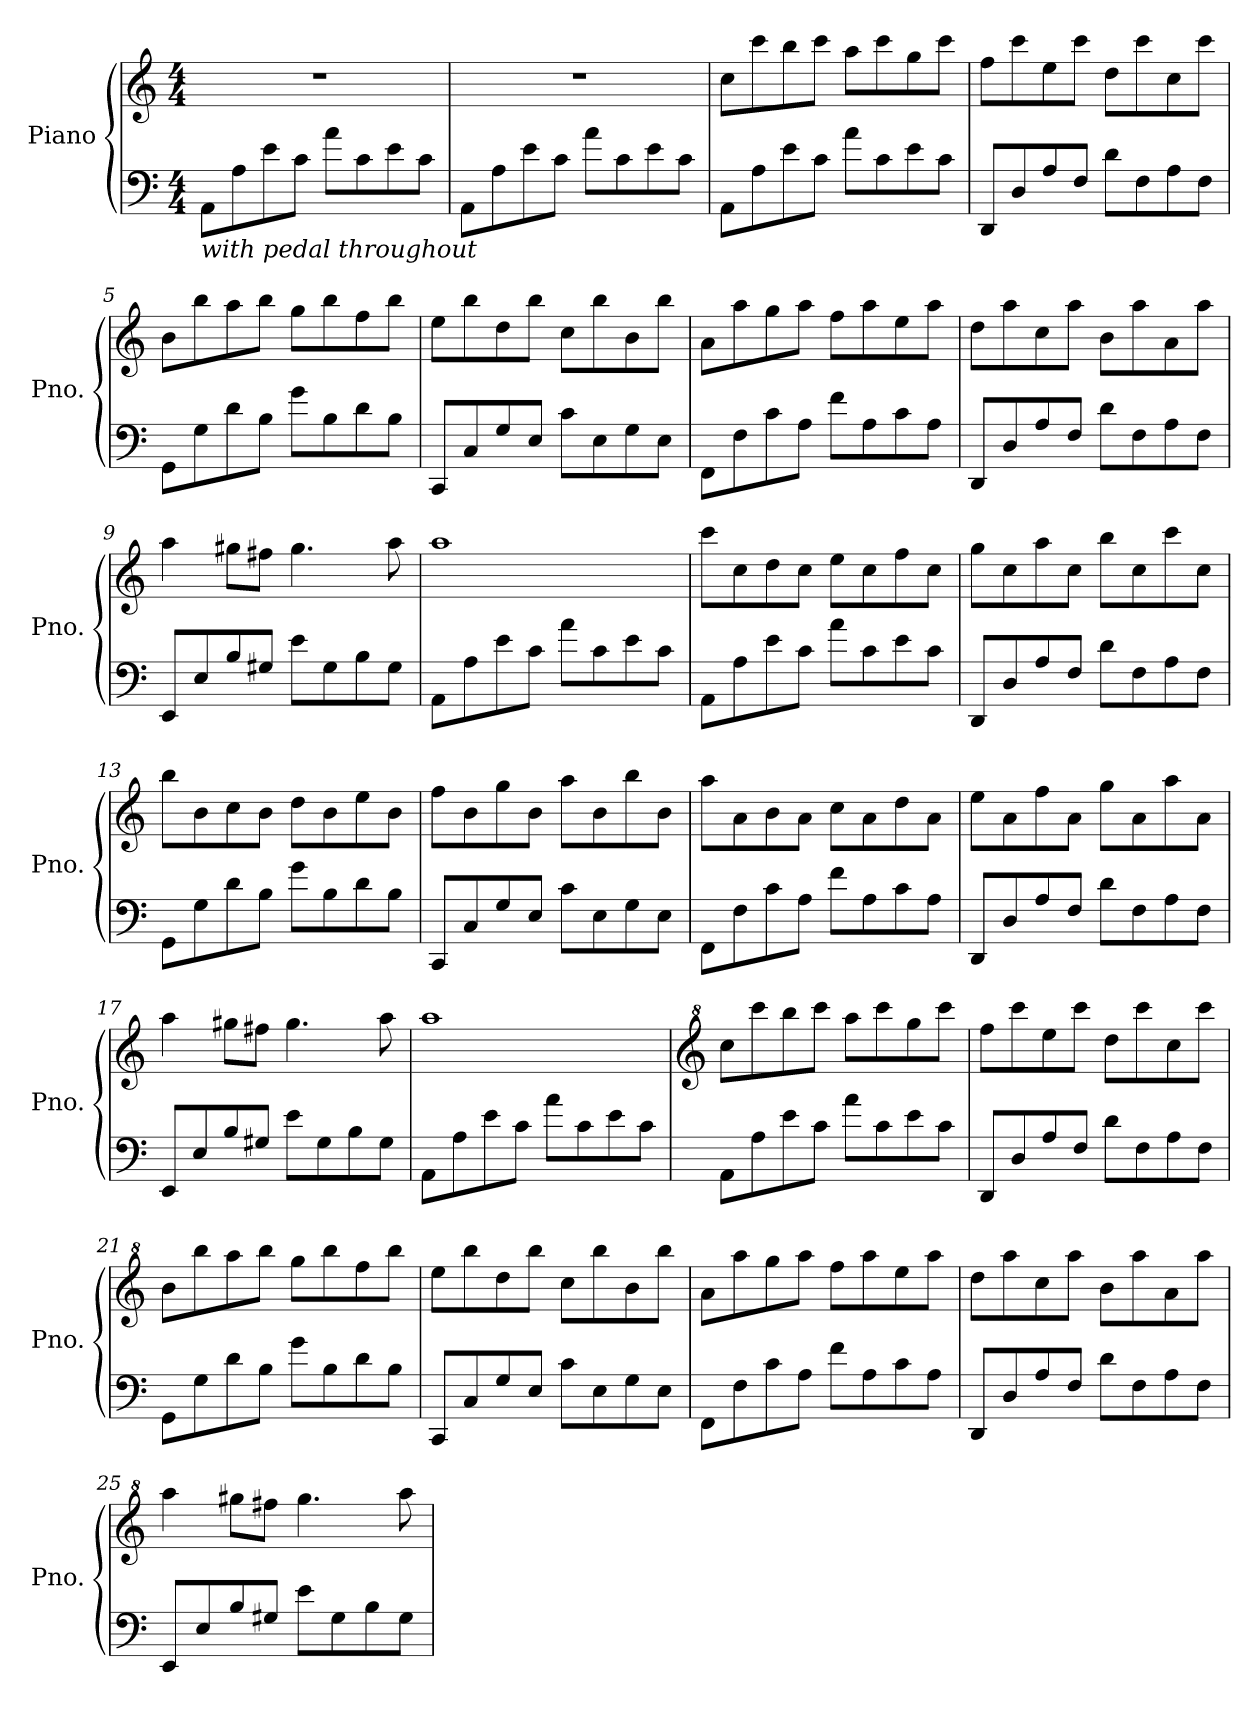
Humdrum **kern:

**kern	**kern
*part1	*part1
*staff2	*staff1
*I"Piano	*
*I'Pno.	*
*clefF4	*clefG2
*k[]	*k[]
*M4/4	*M4/4
*MM130	*MM130
=1	=1
!LO:TX:b:i:t=with pedal throughout	!
8AA\L	1r
8A\	.
8e\	.
8c\J	.
8a\L	.
8c\	.
8e\	.
8c\J	.
=2	=2
8AA\L	1r
8A\	.
8e\	.
8c\J	.
8a\L	.
8c\	.
8e\	.
8c\J	.
=3	=3
8AA\L	8cc\L
8A\	8ccc\
8e\	8bb\
8c\J	8ccc\J
8a\L	8aa\L
8c\	8ccc\
8e\	8gg\
8c\J	8ccc\J
=4	=4
8DD/L	8ff\L
8D/	8ccc\
8A/	8ee\
8F/J	8ccc\J
8d\L	8dd\L
8F\	8ccc\
8A\	8cc\
8F\J	8ccc\J
!!LO:LB:g=z
=5	=5
8GG\L	8b\L
8G\	8bb\
8d\	8aa\
8B\J	8bb\J
8g\L	8gg\L
8B\	8bb\
8d\	8ff\
8B\J	8bb\J
=6	=6
8CC/L	8ee\L
8C/	8bb\
8G/	8dd\
8E/J	8bb\J
8c\L	8cc\L
8E\	8bb\
8G\	8b\
8E\J	8bb\J
=7	=7
8FF\L	8a\L
8F\	8aa\
8c\	8gg\
8A\J	8aa\J
8f\L	8ff\L
8A\	8aa\
8c\	8ee\
8A\J	8aa\J
=8	=8
8DD/L	8dd\L
8D/	8aa\
8A/	8cc\
8F/J	8aa\J
8d\L	8b\L
8F\	8aa\
8A\	8a\
8F\J	8aa\J
=9	=9
8EE/L	4aa\
8E/	.
8B/	8gg#X\L
8G#X/J	8ff#X\J
8e\L	4.gg#\
8G#\	.
8B\	.
8G#\J	8aa\
!!LO:LB:g=z
=10	=10
8AA\L	1aa
8A\	.
8e\	.
8c\J	.
8a\L	.
8c\	.
8e\	.
8c\J	.
=11	=11
8AA\L	8ccc\L
8A\	8cc\
8e\	8dd\
8c\J	8cc\J
8a\L	8ee\L
8c\	8cc\
8e\	8ff\
8c\J	8cc\J
=12	=12
8DD/L	8gg\L
8D/	8cc\
8A/	8aa\
8F/J	8cc\J
8d\L	8bb\L
8F\	8cc\
8A\	8ccc\
8F\J	8cc\J
=13	=13
8GG\L	8bb\L
8G\	8b\
8d\	8cc\
8B\J	8b\J
8g\L	8dd\L
8B\	8b\
8d\	8ee\
8B\J	8b\J
=14	=14
8CC/L	8ff\L
8C/	8b\
8G/	8gg\
8E/J	8b\J
8c\L	8aa\L
8E\	8b\
8G\	8bb\
8E\J	8b\J
!!LO:LB:g=z
=15	=15
8FF\L	8aa\L
8F\	8a\
8c\	8b\
8A\J	8a\J
8f\L	8cc\L
8A\	8a\
8c\	8dd\
8A\J	8a\J
=16	=16
8DD/L	8ee\L
8D/	8a\
8A/	8ff\
8F/J	8a\J
8d\L	8gg\L
8F\	8a\
8A\	8aa\
8F\J	8a\J
=17	=17
8EE/L	4aa\
8E/	.
8B/	8gg#X\L
8G#X/J	8ff#X\J
8e\L	4.gg#\
8G#\	.
8B\	.
8G#\J	8aa\
=18	=18
8AA\L	1aa
8A\	.
8e\	.
8c\J	.
8a\L	.
8c\	.
8e\	.
8c\J	.
=19	=19
*	*clefG^2
8AA\L	8ccc\L
8A\	8cccc\
8e\	8bbb\
8c\J	8cccc\J
8a\L	8aaa\L
8c\	8cccc\
8e\	8ggg\
8c\J	8cccc\J
!!LO:LB:g=z
=20	=20
8DD/L	8fff\L
8D/	8cccc\
8A/	8eee\
8F/J	8cccc\J
8d\L	8ddd\L
8F\	8cccc\
8A\	8ccc\
8F\J	8cccc\J
=21	=21
8GG\L	8bb\L
8G\	8bbb\
8d\	8aaa\
8B\J	8bbb\J
8g\L	8ggg\L
8B\	8bbb\
8d\	8fff\
8B\J	8bbb\J
=22	=22
8CC/L	8eee\L
8C/	8bbb\
8G/	8ddd\
8E/J	8bbb\J
8c\L	8ccc\L
8E\	8bbb\
8G\	8bb\
8E\J	8bbb\J
=23	=23
8FF\L	8aa\L
8F\	8aaa\
8c\	8ggg\
8A\J	8aaa\J
8f\L	8fff\L
8A\	8aaa\
8c\	8eee\
8A\J	8aaa\J
!!LO:PB:g=z
=24	=24
8DD/L	8ddd\L
8D/	8aaa\
8A/	8ccc\
8F/J	8aaa\J
8d\L	8bb\L
8F\	8aaa\
8A\	8aa\
8F\J	8aaa\J
=25	=25
8EE/L	4aaa\
8E/	.
8B/	8ggg#X\L
8G#X/J	8fff#X\J
8e\L	4.ggg#\
8G#\	.
8B\	.
8G#\J	8aaa\
=	=
*-	*-
